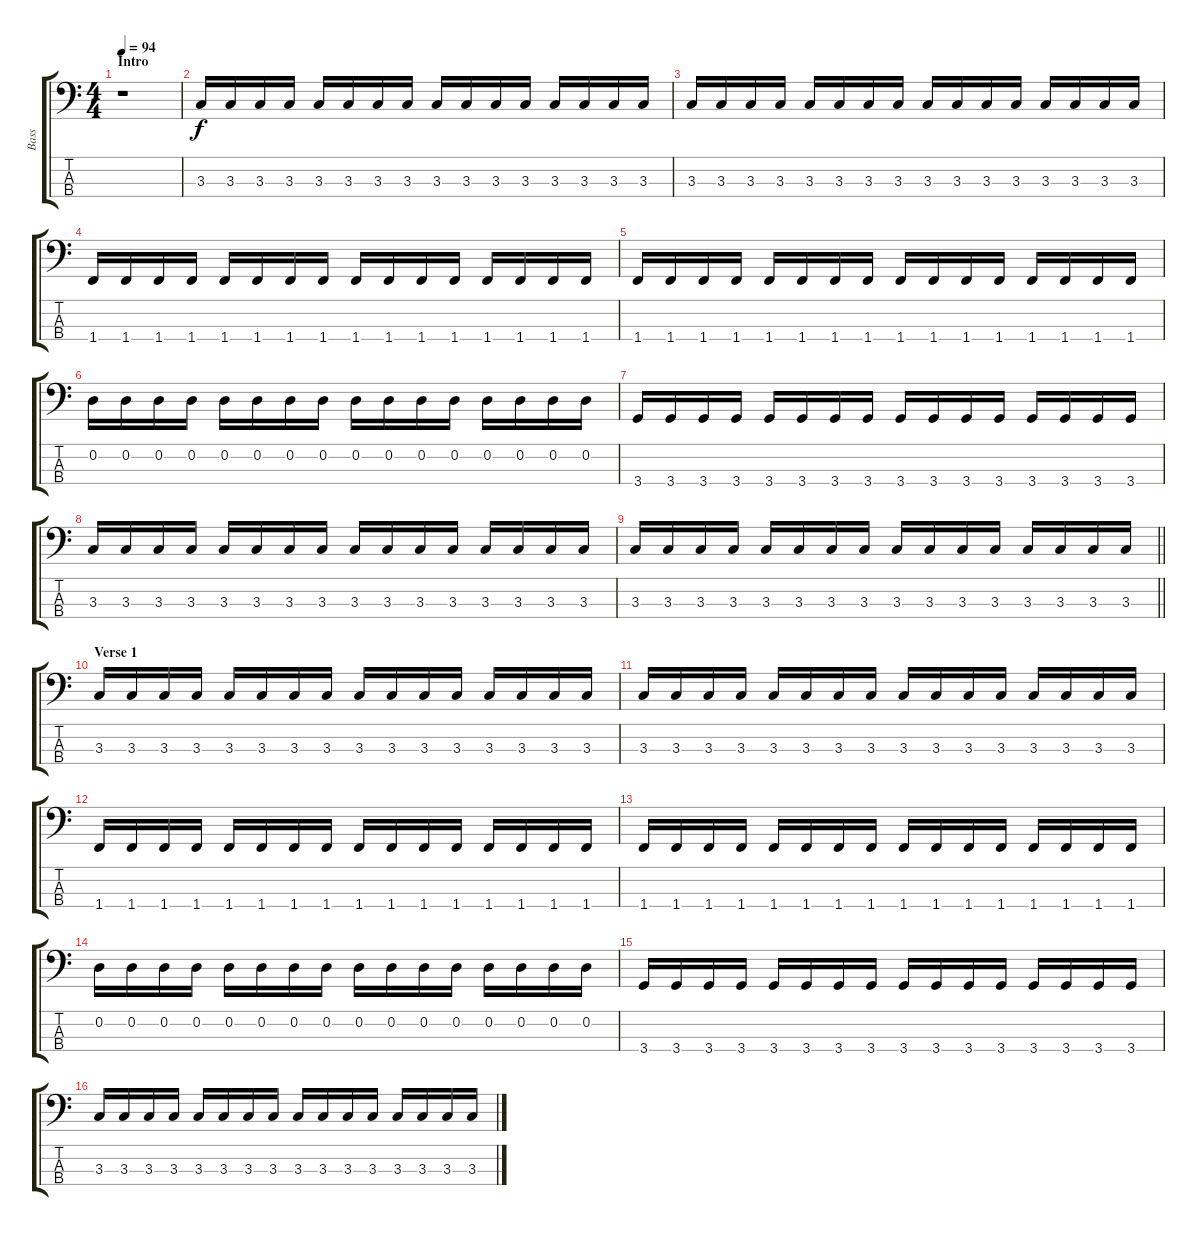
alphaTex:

\track ("Bass" "Bass") {instrument electricbassfinger}
\staff {score tabs}
\tuning (G2 D2 A1 E1) {hide}
\ts (4 4)
\section ("" "Intro")
\tempo 94
\clef f4
\ks c
r.1{dy f instrument electricbassfinger} |
3.3.16 3.3.16 3.3.16 3.3.16 3.3.16 3.3.16 3.3.16 3.3.16 3.3.16 3.3.16 3.3.16 3.3.16 3.3.16 3.3.16 3.3.16 3.3.16 |
3.3.16 3.3.16 3.3.16 3.3.16 3.3.16 3.3.16 3.3.16 3.3.16 3.3.16 3.3.16 3.3.16 3.3.16 3.3.16 3.3.16 3.3.16 3.3.16 |
1.4.16 1.4.16 1.4.16 1.4.16 1.4.16 1.4.16 1.4.16 1.4.16 1.4.16 1.4.16 1.4.16 1.4.16 1.4.16 1.4.16 1.4.16 1.4.16 |
1.4.16 1.4.16 1.4.16 1.4.16 1.4.16 1.4.16 1.4.16 1.4.16 1.4.16 1.4.16 1.4.16 1.4.16 1.4.16 1.4.16 1.4.16 1.4.16 |
0.2.16 0.2.16 0.2.16 0.2.16 0.2.16 0.2.16 0.2.16 0.2.16 0.2.16 0.2.16 0.2.16 0.2.16 0.2.16 0.2.16 0.2.16 0.2.16 |
3.4.16 3.4.16 3.4.16 3.4.16 3.4.16 3.4.16 3.4.16 3.4.16 3.4.16 3.4.16 3.4.16 3.4.16 3.4.16 3.4.16 3.4.16 3.4.16 |
3.3.16 3.3.16 3.3.16 3.3.16 3.3.16 3.3.16 3.3.16 3.3.16 3.3.16 3.3.16 3.3.16 3.3.16 3.3.16 3.3.16 3.3.16 3.3.16 |
\barLineRight lightlight
3.3.16 3.3.16 3.3.16 3.3.16 3.3.16 3.3.16 3.3.16 3.3.16 3.3.16 3.3.16 3.3.16 3.3.16 3.3.16 3.3.16 3.3.16 3.3.16 |
\section ("" "Verse 1")
3.3.16 3.3.16 3.3.16 3.3.16 3.3.16 3.3.16 3.3.16 3.3.16 3.3.16 3.3.16 3.3.16 3.3.16 3.3.16 3.3.16 3.3.16 3.3.16 |
3.3.16 3.3.16 3.3.16 3.3.16 3.3.16 3.3.16 3.3.16 3.3.16 3.3.16 3.3.16 3.3.16 3.3.16 3.3.16 3.3.16 3.3.16 3.3.16 |
1.4.16 1.4.16 1.4.16 1.4.16 1.4.16 1.4.16 1.4.16 1.4.16 1.4.16 1.4.16 1.4.16 1.4.16 1.4.16 1.4.16 1.4.16 1.4.16 |
1.4.16 1.4.16 1.4.16 1.4.16 1.4.16 1.4.16 1.4.16 1.4.16 1.4.16 1.4.16 1.4.16 1.4.16 1.4.16 1.4.16 1.4.16 1.4.16 |
0.2.16 0.2.16 0.2.16 0.2.16 0.2.16 0.2.16 0.2.16 0.2.16 0.2.16 0.2.16 0.2.16 0.2.16 0.2.16 0.2.16 0.2.16 0.2.16 |
3.4.16 3.4.16 3.4.16 3.4.16 3.4.16 3.4.16 3.4.16 3.4.16 3.4.16 3.4.16 3.4.16 3.4.16 3.4.16 3.4.16 3.4.16 3.4.16 |
3.3.16 3.3.16 3.3.16 3.3.16 3.3.16 3.3.16 3.3.16 3.3.16 3.3.16 3.3.16 3.3.16 3.3.16 3.3.16 3.3.16 3.3.16 3.3.16
